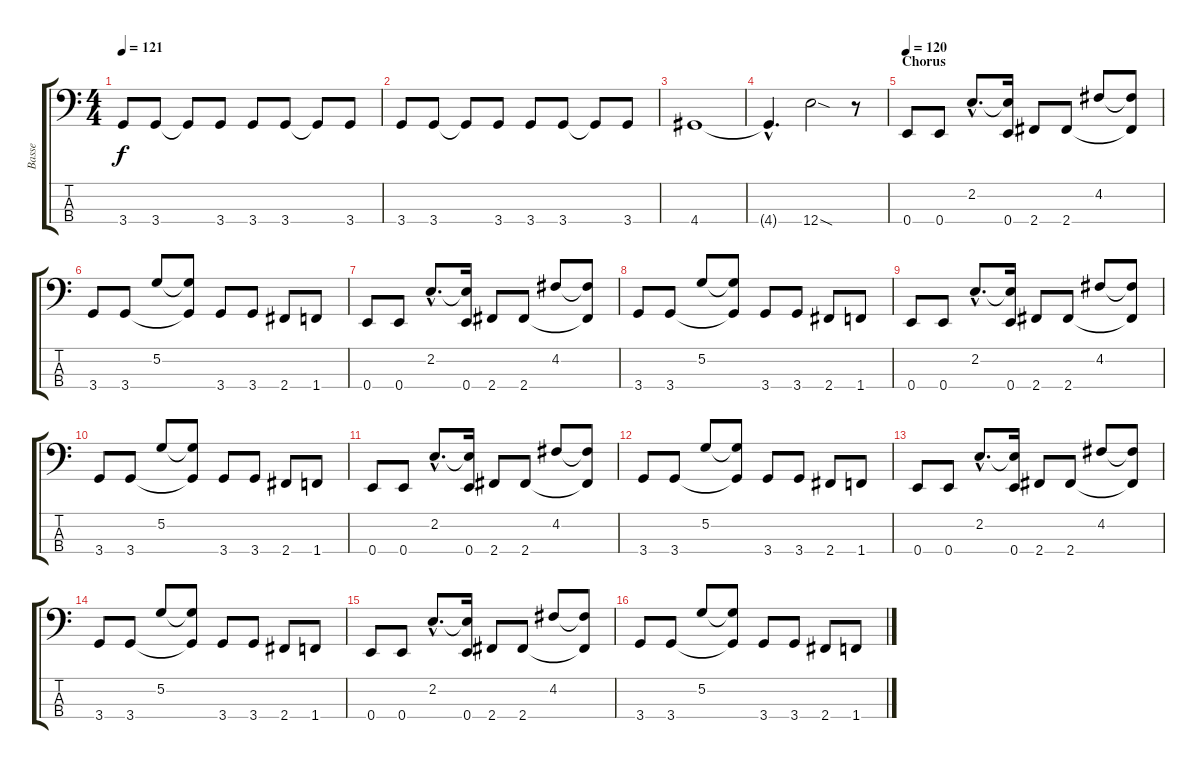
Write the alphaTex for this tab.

\track ("Basse" "Basse") {instrument synthbass2}
\staff {score tabs}
\tuning (G2 D2 A1 E1) {hide}
\ts (4 4)
\tempo 121
\clef f4
\ks c
3.4.8{dy f} 3.4.8 3.4{t}.8 3.4.8 3.4.8 3.4.8 3.4{t}.8 3.4.8 |
3.4.8 3.4.8 3.4{t}.8 3.4.8 3.4.8 3.4.8 3.4{t}.8 3.4.8 |
4.4.1 |
4.4{hac t}.4{d} 12.4{sod}.2 r.8 |
\section ("" "Chorus")
\tempo 120
0.4.8 0.4.8 2.2{hac}.8{d} (2.2{t} 0.4).16 2.4.8 2.4.8 4.2.8 (4.2{t} 2.4{t}).8 |
3.4.8 3.4.8 5.2.8 (5.2{t} 3.4{t}).8 3.4.8 3.4.8 2.4.8 1.4.8 |
0.4.8 0.4.8 2.2{hac}.8{d} (2.2{t} 0.4).16 2.4.8 2.4.8 4.2.8 (4.2{t} 2.4{t}).8 |
3.4.8 3.4.8 5.2.8 (5.2{t} 3.4{t}).8 3.4.8 3.4.8 2.4.8 1.4.8 |
0.4.8 0.4.8 2.2{hac}.8{d} (2.2{t} 0.4).16 2.4.8 2.4.8 4.2.8 (4.2{t} 2.4{t}).8 |
3.4.8 3.4.8 5.2.8 (5.2{t} 3.4{t}).8 3.4.8 3.4.8 2.4.8 1.4.8 |
0.4.8 0.4.8 2.2{hac}.8{d} (2.2{t} 0.4).16 2.4.8 2.4.8 4.2.8 (4.2{t} 2.4{t}).8 |
3.4.8 3.4.8 5.2.8 (5.2{t} 3.4{t}).8 3.4.8 3.4.8 2.4.8 1.4.8 |
0.4.8 0.4.8 2.2{hac}.8{d} (2.2{t} 0.4).16 2.4.8 2.4.8 4.2.8 (4.2{t} 2.4{t}).8 |
3.4.8 3.4.8 5.2.8 (5.2{t} 3.4{t}).8 3.4.8 3.4.8 2.4.8 1.4.8 |
0.4.8 0.4.8 2.2{hac}.8{d} (2.2{t} 0.4).16 2.4.8 2.4.8 4.2.8 (4.2{t} 2.4{t}).8 |
3.4.8 3.4.8 5.2.8 (5.2{t} 3.4{t}).8 3.4.8 3.4.8 2.4.8 1.4.8
